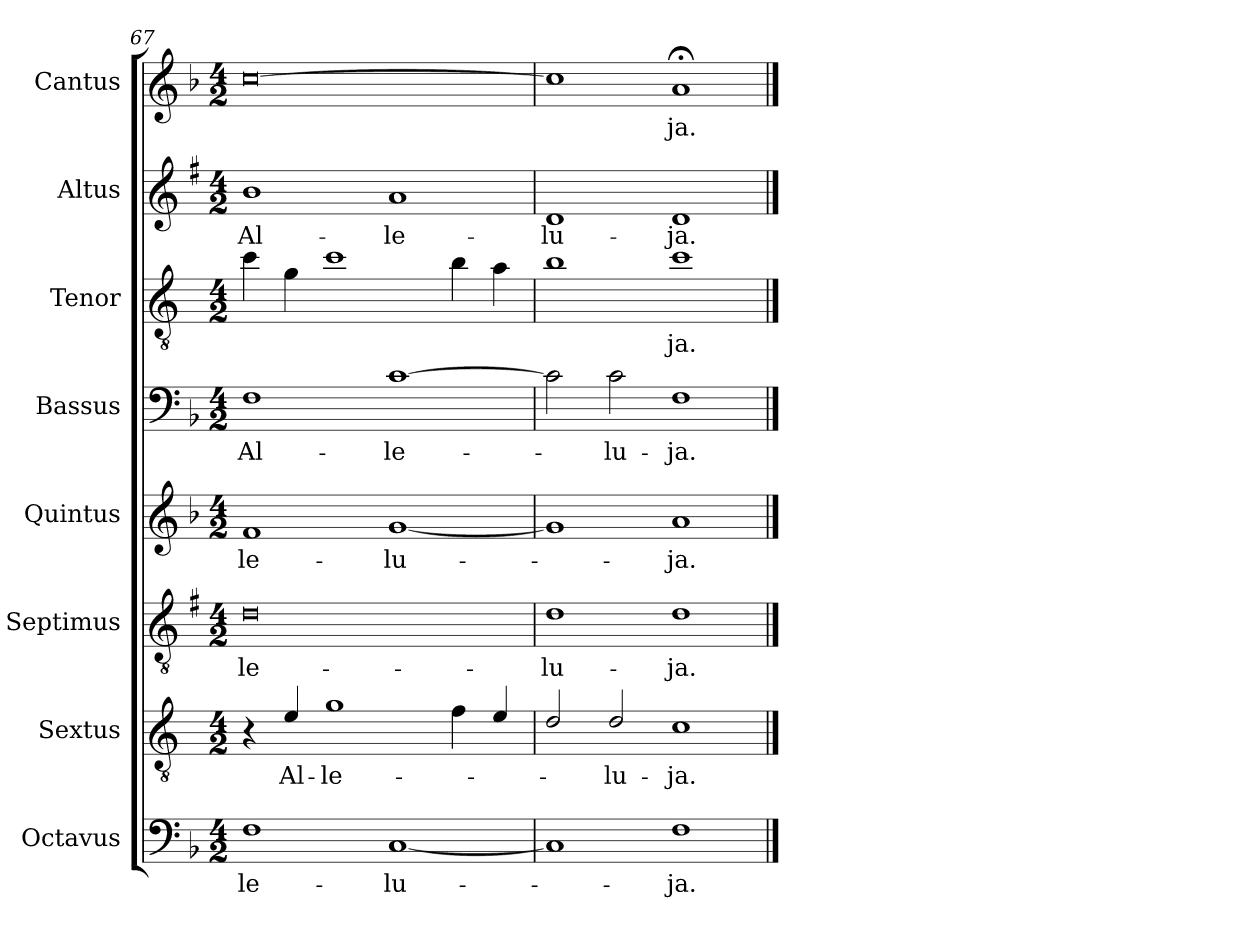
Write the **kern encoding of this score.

**kern	**text	**kern	**text	**kern	**text	**kern	**text	**kern	**text	**kern	**text	**kern	**text	**kern	**text
*part8	*part8	*part7	*part7	*part6	*part6	*part5	*part5	*part4	*part4	*part3	*part3	*part2	*part2	*part1	*part1
*staff8	*staff8	*staff7	*staff7	*staff6	*staff6	*staff5	*staff5	*staff4	*staff4	*staff3	*staff3	*staff2	*staff2	*staff1	*staff1
*I"Octavus	*	*I"Sextus	*	*I"Septimus	*	*I"Quintus	*	*I"Bassus	*	*I"Tenor	*	*I"Altus	*	*I"Cantus	*
*	*	*	*	*	*	*	*	*I'B	*	*I'T	*	*I'A	*	*I'C	*
*clefF4	*	*clefGv2	*	*clefGv2	*	*clefG2	*	*clefF4	*	*clefGv2	*	*clefG2	*	*clefG2	*
*	*	*ITrd4c7	*	*ITrd1c2	*	*	*	*	*	*ITrd4c7	*	*ITrd1c2	*	*	*
*k[b-]	*	*k[b-]	*	*k[b-]	*	*k[b-]	*	*k[b-]	*	*k[b-]	*	*k[b-]	*	*k[b-]	*
*F:	*	*F:	*	*F:	*	*F:	*	*F:	*	*F:	*	*F:	*	*F:	*
*M4/2	*	*M4/2	*	*M4/2	*	*M4/2	*	*M4/2	*	*M4/2	*	*M4/2	*	*M4/2	*
=67	=67	=67	=67	=67	=67	=67	=67	=67	=67	=67	=67	=67	=67	=67	=67
!	!LO:LY:b	!	!	!	!LO:LY:b	!	!LO:LY:b	!	!LO:LY:b	!	!	!	!LO:LY:b	!	!
1F	-le-	4r	.	0c	-le-	1f	-le-	1F	Al-	4f\	.	1a	Al-	[0cc	.
!	!	!	!LO:LY:b	!	!	!	!	!	!	!	!	!	!	!	!
.	.	4A/	Al-	.	.	.	.	.	.	4c\	.	.	.	.	.
!	!	!	!LO:LY:b	!	!	!	!	!	!	!	!	!	!	!	!
.	.	1c	-le-	.	.	.	.	.	.	1f	.	.	.	.	.
!	!LO:LY:b	!	!	!	!	!	!LO:LY:b	!	!LO:LY:b	!	!	!	!LO:LY:b	!	!
[1C	-lu-	.	.	.	.	[1g	-lu-	[1c	-le-	.	.	1g	-le-	.	.
.	.	4B-\	.	.	.	.	.	.	.	4e\	.	.	.	.	.
.	.	4A/	.	.	.	.	.	.	.	4d\	.	.	.	.	.
=68	=68	=68	=68	=68	=68	=68	=68	=68	=68	=68	=68	=68	=68	=68	=68
!	!	!	!	!	!LO:LY:b	!	!	!	!	!	!	!	!LO:LY:b	!	!
1C]	.	2G/	.	1c	-lu-	1g]	.	2c\]	.	1e	.	1c	-lu-	1cc]	.
!	!	!	!LO:LY:b	!	!	!	!	!	!LO:LY:b	!	!	!	!	!	!
.	.	2G/	-lu-	.	.	.	.	2c\	-lu-	.	.	.	.	.	.
!	!LO:LY:b	!	!LO:LY:b	!	!LO:LY:b	!	!LO:LY:b	!	!LO:LY:b	!	!LO:LY:b	!	!LO:LY:b	!	!LO:LY:b
1F	-ja.	1F	-ja.	1c	-ja.	1a	-ja.	1F	-ja.	1f	-ja.	1c	-ja.	1a;<	-ja.
==	==	==	==	==	==	==	==	==	==	==	==	==	==	==	==
*-	*-	*-	*-	*-	*-	*-	*-	*-	*-	*-	*-	*-	*-	*-	*-
